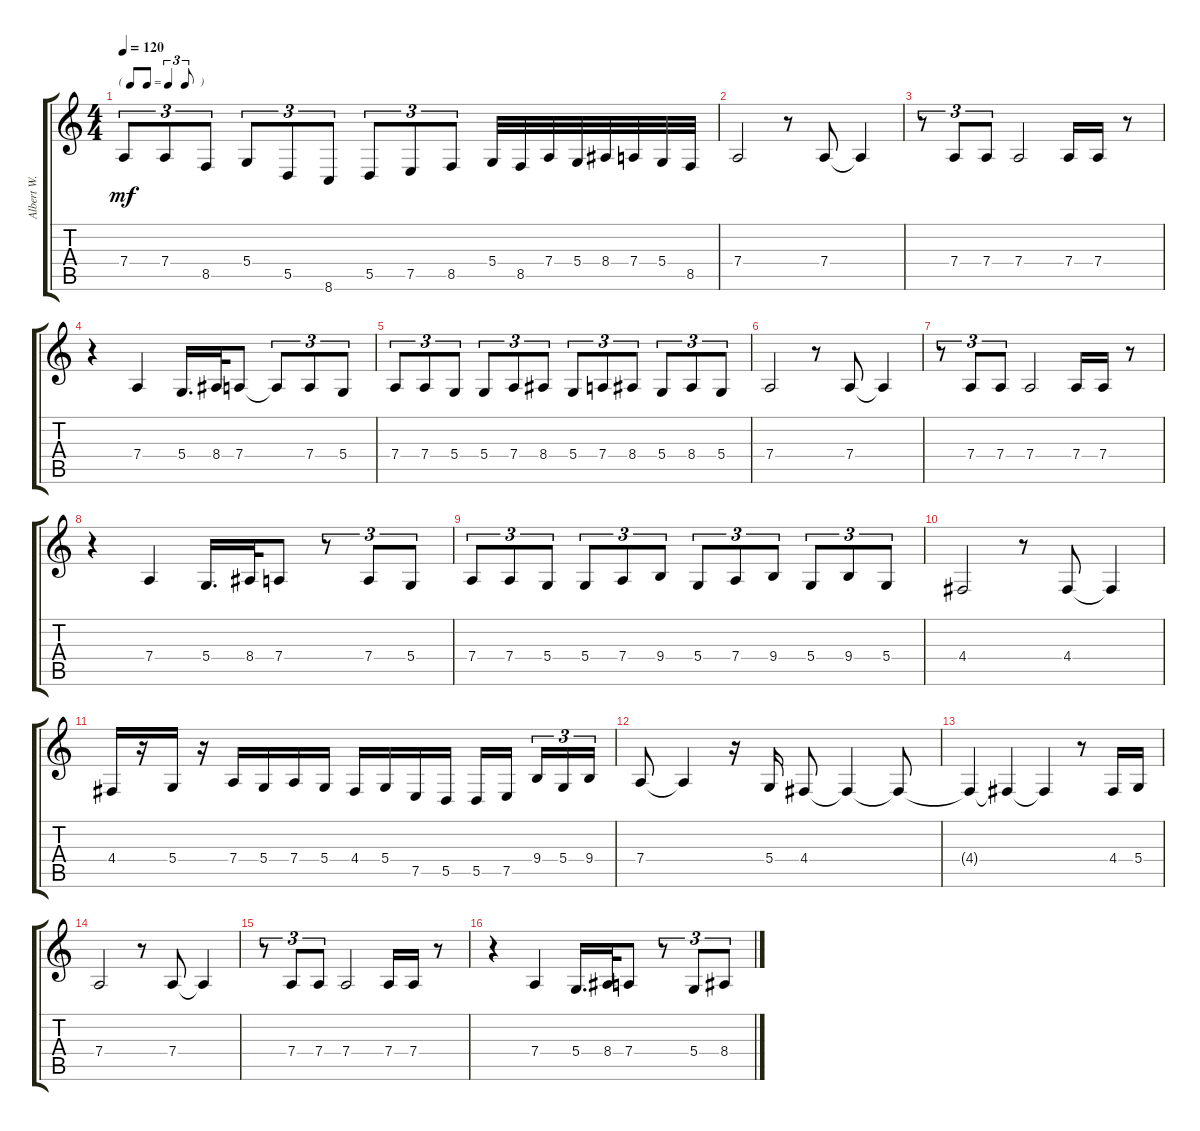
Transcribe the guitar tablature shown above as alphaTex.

\track ("Albert W." "Albert W.") {instrument altosax}
\staff {score tabs}
\tuning (E4 B3 G3 D3 A2 E2) {hide}
\ts (4 4)
\tf triplet8th
\tempo 120
\clef g2
\ks c
7.4.8{tu (3 2) dy mf} 7.4.8{tu (3 2)} 8.5.8{tu (3 2)} 5.4.8{tu (3 2)} 5.5.8{tu (3 2)} 8.6.8{tu (3 2)} 5.5.8{tu (3 2)} 7.5.8{tu (3 2)} 8.5.8{tu (3 2)} 5.4.32 8.5.32 7.4.32 5.4.32 8.4.32 7.4.32 5.4.32 8.5.32 |
7.4.2 r.8 7.4.8 7.4{t}.4 |
r.8{tu (3 2)} 7.4.8{tu (3 2)} 7.4.8{tu (3 2)} 7.4.2 7.4.16 7.4.16 r.8 |
r.4 7.4.4 5.4.16{d} 8.4.32 7.4.8 7.4{t}.8{tu (3 2)} 7.4.8{tu (3 2)} 5.4.8{tu (3 2)} |
7.4.8{tu (3 2)} 7.4.8{tu (3 2)} 5.4.8{tu (3 2)} 5.4.8{tu (3 2)} 7.4.8{tu (3 2)} 8.4.8{tu (3 2)} 5.4.8{tu (3 2)} 7.4.8{tu (3 2)} 8.4.8{tu (3 2)} 5.4.8{tu (3 2)} 8.4.8{tu (3 2)} 5.4.8{tu (3 2)} |
7.4.2 r.8 7.4.8 7.4{t}.4 |
r.8{tu (3 2)} 7.4.8{tu (3 2)} 7.4.8{tu (3 2)} 7.4.2 7.4.16 7.4.16 r.8 |
r.4 7.4.4 5.4.16{d} 8.4.32 7.4.8 r.8{tu (3 2)} 7.4.8{tu (3 2)} 5.4.8{tu (3 2)} |
7.4.8{tu (3 2)} 7.4.8{tu (3 2)} 5.4.8{tu (3 2)} 5.4.8{tu (3 2)} 7.4.8{tu (3 2)} 9.4.8{tu (3 2)} 5.4.8{tu (3 2)} 7.4.8{tu (3 2)} 9.4.8{tu (3 2)} 5.4.8{tu (3 2)} 9.4.8{tu (3 2)} 5.4.8{tu (3 2)} |
4.4.2 r.8 4.4.8 4.4{t}.4 |
4.4.16 r.16 5.4.16 r.16 7.4.16 5.4.16 7.4.16 5.4.16 4.4.16 5.4.16 7.5.16 5.5.16 5.5.16 7.5.16{beam splitsecondary} 9.4.16{tu (3 2)} 5.4.16{tu (3 2)} 9.4.16{tu (3 2)} |
7.4.8 7.4{t}.4 r.16 5.4.16 4.4.8 4.4{t}.4 4.4{t}.8 |
4.4{t}.4 4.4{t}.4 4.4{t}.4 r.8 4.4.16 5.4.16 |
7.4.2 r.8 7.4.8 7.4{t}.4 |
r.8{tu (3 2)} 7.4.8{tu (3 2)} 7.4.8{tu (3 2)} 7.4.2 7.4.16 7.4.16 r.8 |
r.4 7.4.4 5.4.16{d} 8.4.32 7.4.8 r.8{tu (3 2)} 5.4.8{tu (3 2)} 8.4.8{tu (3 2)}
